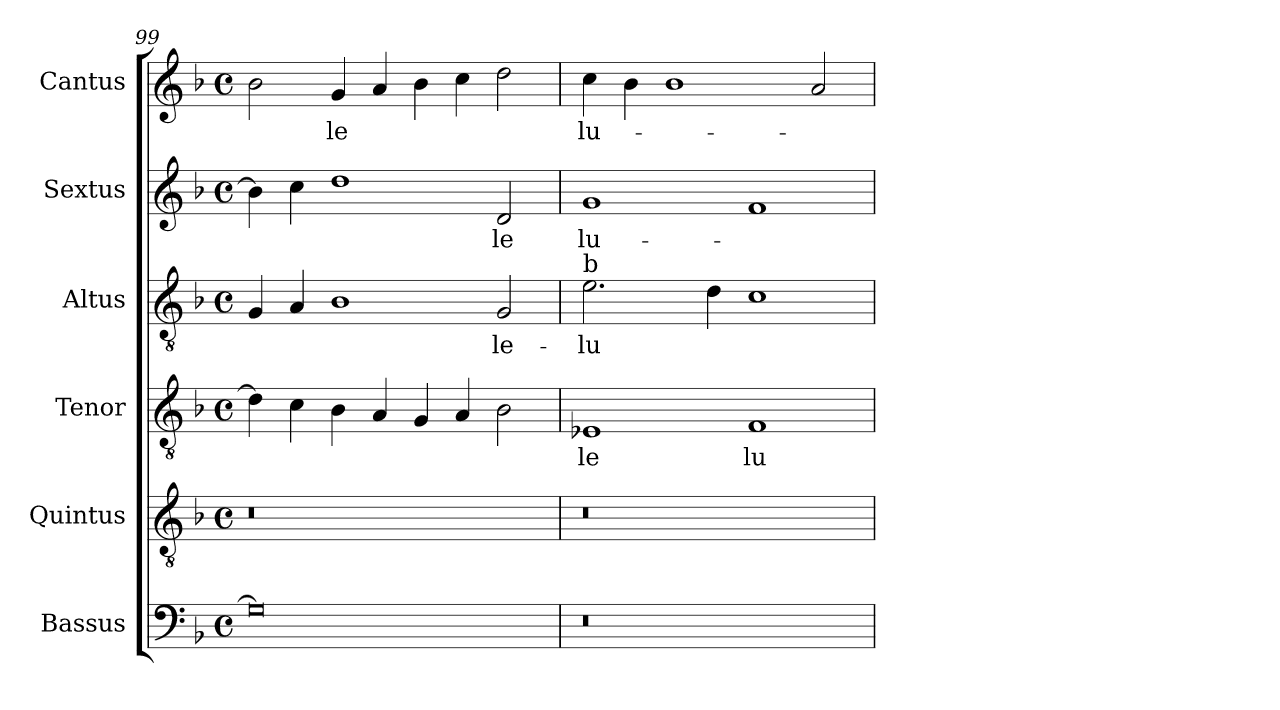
**kern	**kern	**kern	**text	**kern	**text	**kern	**text	**kern	**text
*part6	*part5	*part4	*part4	*part3	*part3	*part2	*part2	*part1	*part1
*staff6	*staff5	*staff4	*staff4	*staff3	*staff3	*staff2	*staff2	*staff1	*staff1
*I"Bassus	*I"Quintus	*I"Tenor	*	*I"Altus	*	*I"Sextus	*	*I"Cantus	*
*clefF4	*clefGv2	*clefGv2	*	*clefGv2	*	*clefG2	*	*clefG2	*
*k[b-]	*k[b-]	*k[b-]	*	*k[b-]	*	*k[b-]	*	*k[b-]	*
*F:	*F:	*F:	*	*F:	*	*F:	*	*F:	*
*M4/4	*M4/4	*M4/4	*	*M4/4	*	*M4/4	*	*M4/4	*
*met(c)	*met(c)	*met(c)	*	*met(c)	*	*met(c)	*	*met(c)	*
=99	=99	=99	=99	=99	=99	=99	=99	=99	=99
0G]	0r	4d\]	.	4G/	.	4b-\]	.	2b-\	.
.	.	4c\	.	4A/	.	4cc\	.	.	.
!	!	!	!	!	!	!	!	!	!LO:LY:b:cj
.	.	4B-\	.	1B-	.	1dd	.	4g/	le
.	.	4A/	.	.	.	.	.	4a/	.
.	.	4G/	.	.	.	.	.	4b-\	.
.	.	4A/	.	.	.	.	.	4cc\	.
!	!	!	!	!	!LO:LY:b:cj	!	!LO:LY:b:cj	!	!
.	.	2B-\	.	2G/	-le-	2d/	le	2dd\	.
!!LO:LB:g=z
=100	=100	=100	=100	=100	=100	=100	=100	=100	=100
!	!	!	!	!LO:TX:a:t=b	!	!	!	!	!
!	!	!	!LO:LY:b:cj	!	!LO:LY:b:cj	!	!LO:LY:b:cj	!	!LO:LY:b:cj
0r	0r	1E-X	le	2.e\	-lu	1g	lu-	4cc\	lu-
.	.	.	.	.	.	.	.	4b-\	.
.	.	.	.	.	.	.	.	1b-	.
.	.	.	.	4d\	.	.	.	.	.
!	!	!	!LO:LY:b:cj	!	!	!	!	!	!
.	.	1F	lu	1c	.	1f	.	.	.
.	.	.	.	.	.	.	.	2a/	.
=	=	=	=	=	=	=	=	=	=
*-	*-	*-	*-	*-	*-	*-	*-	*-	*-
